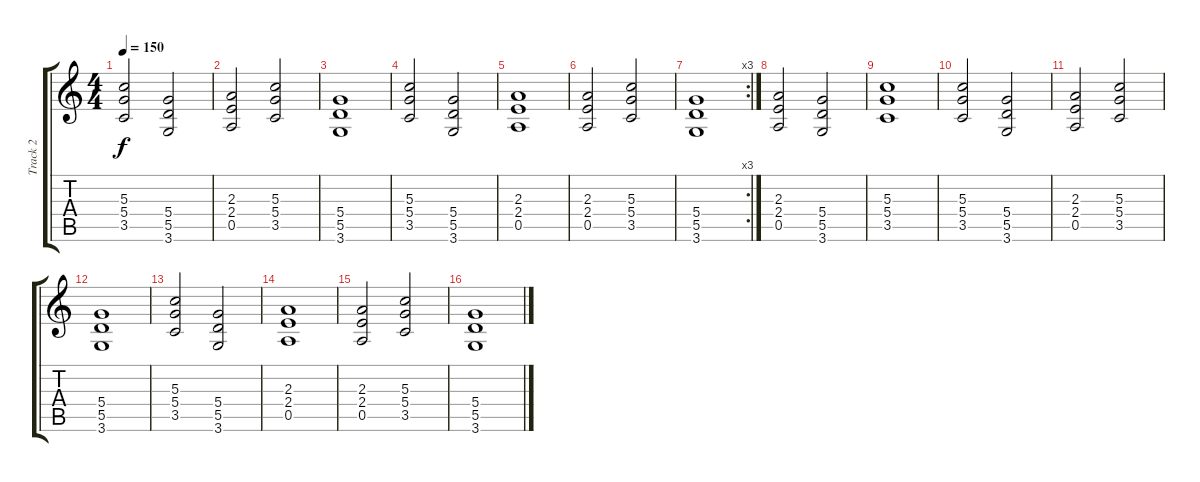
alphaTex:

\track ("Track 2" "Track 2") {instrument distortionguitar}
\staff {score tabs}
\tuning (E4 B3 G3 D3 A2 E2) {hide}
\ts (4 4)
\tempo 150
\clef g2
\ks c
(5.3 5.4 3.5).2{dy f} (5.4 5.5 3.6).2 |
(2.3 2.4 0.5).2 (5.3 5.4 3.5).2 |
(5.4 5.5 3.6).1 |
(5.3 5.4 3.5).2 (5.4 5.5 3.6).2 |
(2.3 2.4 0.5).1 |
(2.3 2.4 0.5).2 (5.3 5.4 3.5).2 |
\rc 3
(5.4 5.5 3.6).1 |
(2.3 2.4 0.5).2 (5.4 5.5 3.6).2 |
(5.3 5.4 3.5).1 |
(5.3 5.4 3.5).2 (5.4 5.5 3.6).2 |
(2.3 2.4 0.5).2 (5.3 5.4 3.5).2 |
(5.4 5.5 3.6).1 |
(5.3 5.4 3.5).2 (5.4 5.5 3.6).2 |
(2.3 2.4 0.5).1 |
(2.3 2.4 0.5).2 (5.3 5.4 3.5).2 |
(5.4 5.5 3.6).1
